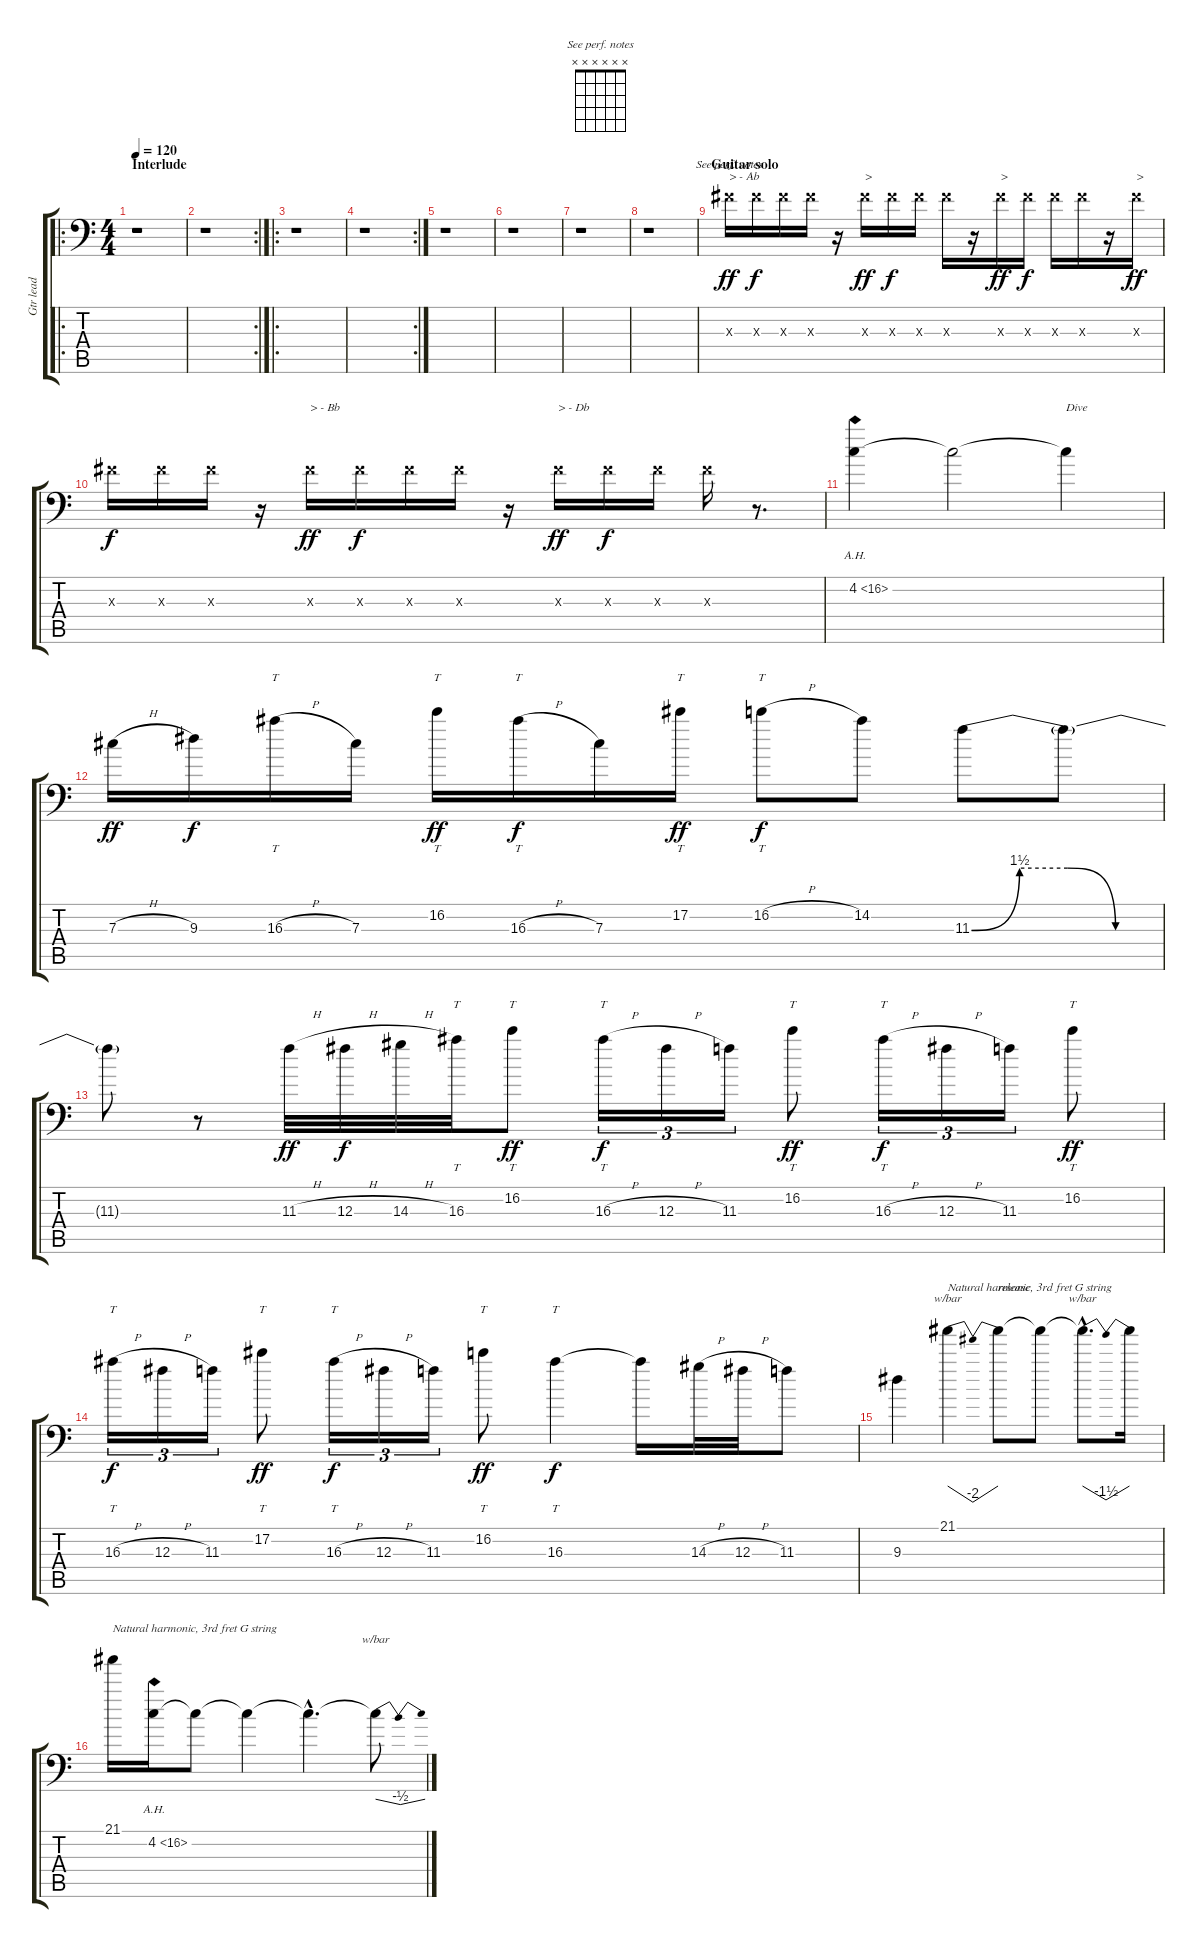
\track ("Gtr lead" "Gtr lead") {instrument distortionguitar}
\staff {score tabs}
\tuning (Db4 Ab3 Gb3 Db3 Ab2 Bb1) {hide}
\chord ("See perf. notes" x x x x x x)
\ro
\ts (4 4)
\section ("" "Interlude")
\tempo 120
\clef f4
\ks c
r.1{dy ff} |
\rc 2
r.1 |
\ro
r.1 |
\rc 2
r.1 |
r.1 |
r.1 |
r.1 |
r.1 |
\section ("" "Guitar solo")
0.3{x}.16{ch "See perf. notes" txt "> - Ab"} 0.3{x}.16{dy f} 0.3{x}.16 0.3{x}.16 r.16 0.3{x}.16{txt ">" dy ff} 0.3{x}.16{dy f} 0.3{x}.16 0.3{x}.16 r.16 0.3{x}.16{txt ">" dy ff} 0.3{x}.16{dy f} 0.3{x}.16 0.3{x}.16 r.16 0.3{x}.16{txt ">" dy ff} |
0.3{x}.16{dy f} 0.3{x}.16 0.3{x}.16 r.16 0.3{x}.16{txt "> - Bb" dy ff} 0.3{x}.16{dy f} 0.3{x}.16 0.3{x}.16 r.16 0.3{x}.16{txt "> - Db" dy ff} 0.3{x}.16{dy f} 0.3{x}.16 0.3{x}.16 r.8{d} |
4.2{ah 12}.4 4.2{t}.2 4.2{t}.4{txt "Dive"} |
7.3{h}.16{dy ff} 9.3.16{dy f} 16.3{h}.16{tt} 7.3.16 16.2.16{tt dy ff} 16.3{h}.16{tt dy f} 7.3.16 17.2.16{tt dy ff} 16.2{h}.8{tt dy f} 14.2.8 11.3{be (custom 0 0 15 6 30 6 45 0 60 0)}.8 11.3{t}.8 |
11.3{t}.8 r.8 11.3{h}.32{dy ff} 12.3{h}.32{dy f} 14.3{h}.32 16.3.32{tt} 16.2.8{tt dy ff} 16.3{h}.16{tt tu (3 2) dy f} 12.3{h}.16{tu (3 2)} 11.3.16{tu (3 2)} 16.2.8{tt dy ff} 16.3{h}.16{tt tu (3 2) dy f} 12.3{h}.16{tu (3 2)} 11.3.16{tu (3 2)} 16.2.8{tt dy ff} |
16.3{h}.16{tt tu (3 2) dy f} 12.3{h}.16{tu (3 2)} 11.3.16{tu (3 2)} 17.2.8{tt dy ff} 16.3{h}.16{tt tu (3 2) dy f} 12.3{h}.16{tu (3 2)} 11.3.16{tu (3 2)} 16.2.8{tt dy ff} 16.3.4{tt dy f} 16.3{t}.16 14.3{h}.32 12.3{h}.32 11.3.8 |
9.3.4 21.1.4{tbe (dip default 0 0 30 -8 60 0) txt "Natural harmonic, 3rd fret G string"} 21.1{t}.8{txt "release"} 21.1{t}.8 21.1{hac t}.8{d tbe (dip default 0 0 30 -6 60 0)} 21.1{t}.16 |
21.1.16{txt "Natural harmonic, 3rd fret G string"} 4.2{ah 12}.16 4.2{t}.8 4.2{t}.4 4.2{hac t}.4{d} 4.2{t}.8{tbe (dip default 0 0 30 -2 60 0)}
